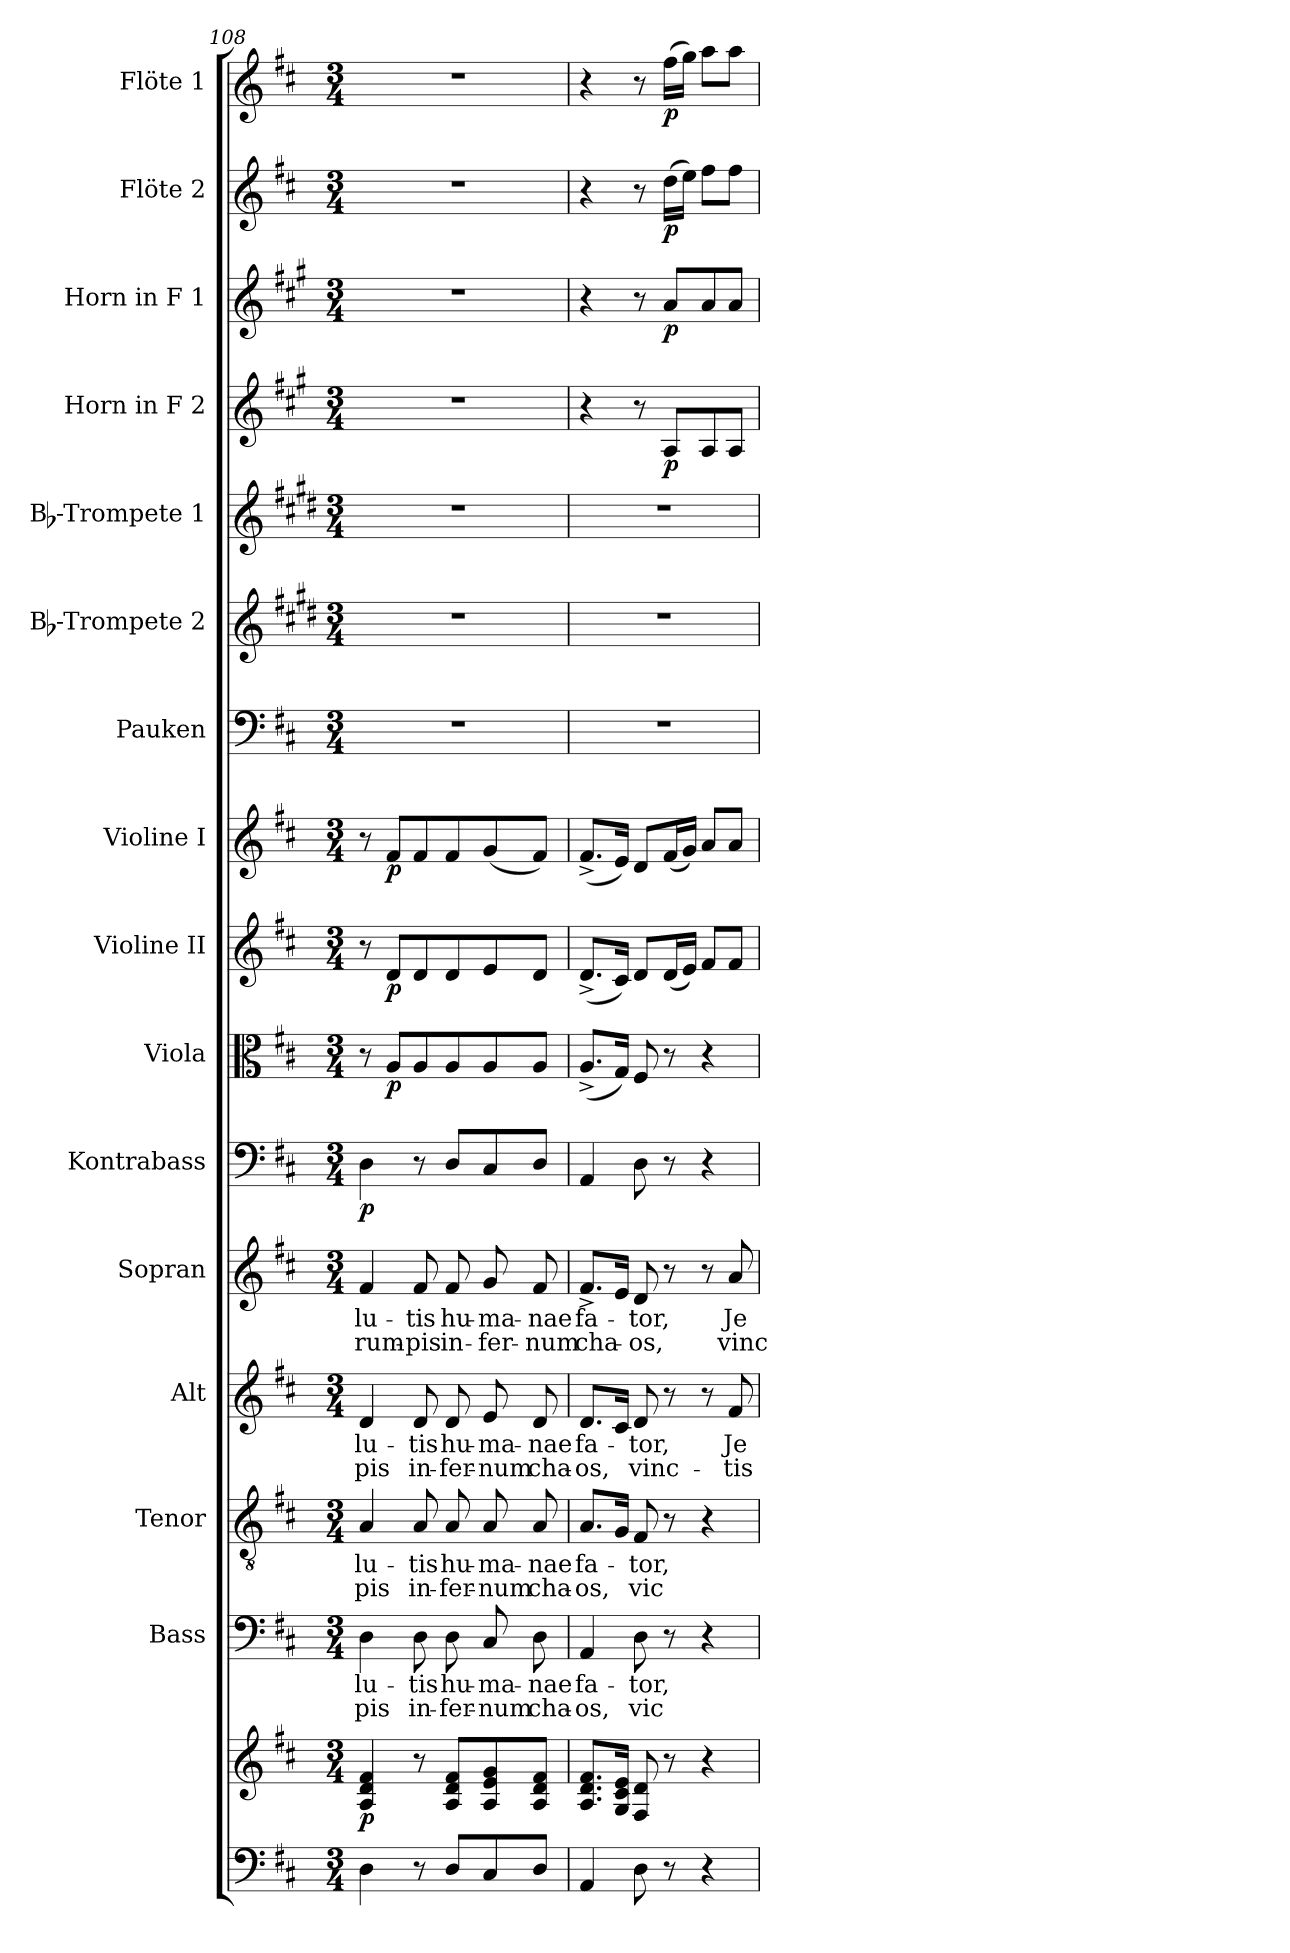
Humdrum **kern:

**kern	**kern	**dynam	**kern	**text	**text	**kern	**text	**text	**kern	**text	**text	**kern	**text	**text	**kern	**dynam	**kern	**dynam	**kern	**dynam	**kern	**dynam	**kern	**kern	**kern	**kern	**dynam	**kern	**dynam	**kern	**dynam	**kern	**dynam
*part16	*part16	*part16	*part15	*part15	*part15	*part14	*part14	*part14	*part13	*part13	*part13	*part12	*part12	*part12	*part11	*part11	*part10	*part10	*part9	*part9	*part8	*part8	*part7	*part6	*part5	*part4	*part4	*part3	*part3	*part2	*part2	*part1	*part1
*staff17	*staff16	*staff16/17	*staff15	*staff15	*staff15	*staff14	*staff14	*staff14	*staff13	*staff13	*staff13	*staff12	*staff12	*staff12	*staff11	*staff11	*staff10	*staff10	*staff9	*staff9	*staff8	*staff8	*staff7	*staff6	*staff5	*staff4	*staff4	*staff3	*staff3	*staff2	*staff2	*staff1	*staff1
*	*	*	*I"Bass	*	*	*I"Tenor	*	*	*I"Alt	*	*	*I"Sopran	*	*	*I"Kontrabass	*	*I"Viola	*	*I"Violine II	*	*I"Violine I	*	*I"Pauken	*I"Bb-Trompete 2	*I"Bb-Trompete 1	*I"Horn in F 2	*	*I"Horn in F 1	*	*I"Flöte 2	*	*I"Flöte 1	*
*	*	*	*I'B.	*	*	*I'T.	*	*	*I'A.	*	*	*I'S.	*	*	*I'Kb.	*	*I'Vla.	*	*I'Vl. II	*	*I'Vl. I	*	*I'Pk.	*I'Bb Trp. 2	*I'Bb Trp. 1	*	*	*	*	*I'Fl. 2	*	*I'Fl. 1	*
*clefF4	*clefG2	*	*clefF4	*	*	*clefGv2	*	*	*clefG2	*	*	*clefG2	*	*	*clefF4	*	*clefC3	*	*clefG2	*	*clefG2	*	*clefF4	*clefG2	*clefG2	*clefG2	*	*clefG2	*	*clefG2	*	*clefG2	*
*	*	*	*	*	*	*	*	*	*	*	*	*	*	*	*ITrd7c12	*	*	*	*	*	*	*	*	*ITrd1c2	*ITrd1c2	*ITrd4c7	*	*ITrd4c7	*	*	*	*	*
*k[f#c#]	*k[f#c#]	*	*k[f#c#]	*	*	*k[f#c#]	*	*	*k[f#c#]	*	*	*k[f#c#]	*	*	*k[f#c#]	*	*k[f#c#]	*	*k[f#c#]	*	*k[f#c#]	*	*k[f#c#]	*k[f#c#]	*k[f#c#]	*k[f#c#]	*	*k[f#c#]	*	*k[f#c#]	*	*k[f#c#]	*
*D:	*D:	*	*D:	*	*	*D:	*	*	*D:	*	*	*D:	*	*	*D:	*	*D:	*	*D:	*	*D:	*	*D:	*D:	*D:	*D:	*	*D:	*	*D:	*	*D:	*
*M3/4	*M3/4	*	*M3/4	*	*	*M3/4	*	*	*M3/4	*	*	*M3/4	*	*	*M3/4	*	*M3/4	*	*M3/4	*	*M3/4	*	*M3/4	*M3/4	*M3/4	*M3/4	*	*M3/4	*	*M3/4	*	*M3/4	*
=108	=108	=108	=108	=108	=108	=108	=108	=108	=108	=108	=108	=108	=108	=108	=108	=108	=108	=108	=108	=108	=108	=108	=108	=108	=108	=108	=108	=108	=108	=108	=108	=108	=108
!	!	!LO:DY:b	!	!LO:LY:b	!LO:LY:b	!	!LO:LY:b	!LO:LY:b	!	!LO:LY:b	!LO:LY:b	!	!LO:LY:b	!LO:LY:b	!	!LO:DY:b	!	!	!	!	!	!	!	!	!	!	!	!	!	!	!	!	!
4D\	4A/ 4d/ 4f#/	p	4D\	-lu-	-pis	4A/	-lu-	-pis	4d/	-lu-	-pis	4f#/	-lu-	-rum-	4DD\	p	8r	.	8r	.	8r	.	2.r	2.r	2.r	2.r	.	2.r	.	2.r	.	2.r	.
!	!	!	!	!	!	!	!	!	!	!	!	!	!	!	!	!	!	!LO:DY:b	!	!LO:DY:b	!	!LO:DY:b	!	!	!	!	!	!	!	!	!	!	!
.	.	.	.	.	.	.	.	.	.	.	.	.	.	.	.	.	8A/L	p	8d/L	p	8f#/L	p	.	.	.	.	.	.	.	.	.	.	.
!	!	!	!	!LO:LY:b	!LO:LY:b	!	!LO:LY:b	!LO:LY:b	!	!LO:LY:b	!LO:LY:b	!	!LO:LY:b	!LO:LY:b	!	!	!	!	!	!	!	!	!	!	!	!	!	!	!	!	!	!	!
8r	8r	.	8D\	-tis	in-	8A/	-tis	in-	8d/	-tis	in-	8f#/	-tis	-pis	8r	.	8A/	.	8d/	.	8f#/	.	.	.	.	.	.	.	.	.	.	.	.
!	!	!	!	!LO:LY:b	!LO:LY:b	!	!LO:LY:b	!LO:LY:b	!	!LO:LY:b	!LO:LY:b	!	!LO:LY:b	!LO:LY:b	!	!	!	!	!	!	!	!	!	!	!	!	!	!	!	!	!	!	!
8D/L	8A/ 8d/ 8f#/L	.	8D\	hu-	-fer-	8A/	hu-	-fer-	8d/	hu-	-fer-	8f#/	hu-	in-	8DD/L	.	8A/	.	8d/	.	8f#/	.	.	.	.	.	.	.	.	.	.	.	.
!	!	!	!	!LO:LY:b	!LO:LY:b	!	!LO:LY:b	!LO:LY:b	!	!LO:LY:b	!LO:LY:b	!	!LO:LY:b	!LO:LY:b	!	!	!	!	!	!	!	!	!	!	!	!	!	!	!	!	!	!	!
8C#/	8A/ 8e/ 8g/	.	8C#/	-ma-	-num	8A/	-ma-	-num	8e/	-ma-	-num	8g/	-ma-	-fer-	8CC#/	.	8A/	.	8e/	.	(<8g/	.	.	.	.	.	.	.	.	.	.	.	.
!	!	!	!	!LO:LY:b	!LO:LY:b	!	!LO:LY:b	!LO:LY:b	!	!LO:LY:b	!LO:LY:b	!	!LO:LY:b	!LO:LY:b	!	!	!	!	!	!	!	!	!	!	!	!	!	!	!	!	!	!	!
8D/J	8A/ 8d/ 8f#/J	.	8D\	-nae	cha-	8A/	-nae	cha-	8d/	-nae	cha-	8f#/	-nae	-num	8DD/J	.	8A/J	.	8d/J	.	8f#/J)	.	.	.	.	.	.	.	.	.	.	.	.
=109	=109	=109	=109	=109	=109	=109	=109	=109	=109	=109	=109	=109	=109	=109	=109	=109	=109	=109	=109	=109	=109	=109	=109	=109	=109	=109	=109	=109	=109	=109	=109	=109	=109
!	!	!	!	!LO:LY:b	!LO:LY:b	!	!LO:LY:b	!LO:LY:b	!	!LO:LY:b	!LO:LY:b	!	!LO:LY:b	!LO:LY:b	!	!	!	!	!	!	!	!	!	!	!	!	!	!	!	!	!	!	!
4AA/	8.A/ 8.d/ 8.f#/L	.	4AA/	fa-	-os,	8.A/L	fa-	-os,	8.d/L	fa-	-os,	8.f#^>/L	fa-	cha-	4AAA/	.	(<8.A^</L	.	(<8.d^</L	.	(<8.f#^</L	.	2.r	2.r	2.r	4r	.	4r	.	4r	.	4r	.
.	16G/ 16c#/ 16e/Jk	.	.	.	.	16G/Jk	.	.	16c#/Jk	.	.	16e/Jk	.	.	.	.	16G/Jk)	.	16c#/Jk)	.	16e/Jk)	.	.	.	.	.	.	.	.	.	.	.	.
!	!	!	!	!LO:LY:b	!LO:LY:b	!	!LO:LY:b	!LO:LY:b	!	!LO:LY:b	!LO:LY:b	!	!LO:LY:b	!LO:LY:b	!	!	!	!	!	!	!	!	!	!	!	!	!	!	!	!	!	!	!
8D\	8F#/ 8d/	.	8D\	-tor,	vic-	8F#/	-tor,	vic-	8d/	-tor,	vinc-	8d/	-tor,	-os,	8DD\	.	8F#/	.	8d/L	.	8d/L	.	.	.	.	8r	.	8r	.	8r	.	8r	.
!	!	!	!	!	!	!	!	!	!	!	!	!	!	!	!	!	!	!	!	!	!	!	!	!	!	!	!LO:DY:b	!	!LO:DY:b	!	!LO:DY:b	!	!LO:DY:b
8r	8r	.	8r	.	.	8r	.	.	8r	.	.	8r	.	.	8r	.	8r	.	(<16d/L	.	(<16f#/L	.	.	.	.	8D/L	p	8d/L	p	(>16dd\LL	p	(>16ff#\LL	p
.	.	.	.	.	.	.	.	.	.	.	.	.	.	.	.	.	.	.	16e/JJ)	.	16g/JJ)	.	.	.	.	.	.	.	.	16ee\JJ)	.	16gg\JJ)	.
4r	4r	.	4r	.	.	4r	.	.	8r	.	.	8r	.	.	4r	.	4r	.	8f#/L	.	8a/L	.	.	.	.	8D/	.	8d/	.	8ff#\L	.	8aa\L	.
!	!	!	!	!	!	!	!	!	!	!LO:LY:b	!LO:LY:b	!	!LO:LY:b	!LO:LY:b	!	!	!	!	!	!	!	!	!	!	!	!	!	!	!	!	!	!	!
.	.	.	.	.	.	.	.	.	8f#/	Je-	-tis	8a/	Je-	vinc-	.	.	.	.	8f#/J	.	8a/J	.	.	.	.	8D/J	.	8d/J	.	8ff#\J	.	8aa\J	.
=	=	=	=	=	=	=	=	=	=	=	=	=	=	=	=	=	=	=	=	=	=	=	=	=	=	=	=	=	=	=	=	=	=
*-	*-	*-	*-	*-	*-	*-	*-	*-	*-	*-	*-	*-	*-	*-	*-	*-	*-	*-	*-	*-	*-	*-	*-	*-	*-	*-	*-	*-	*-	*-	*-	*-	*-
